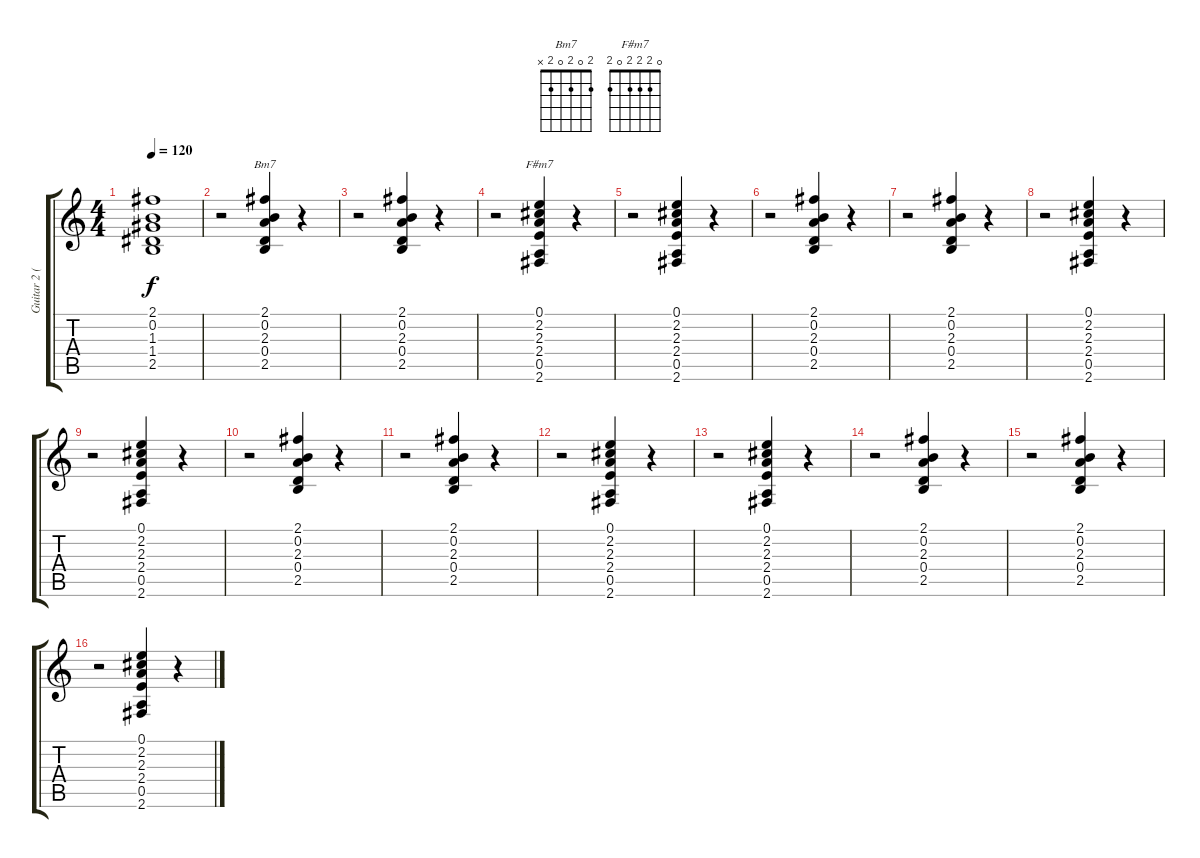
\track ("Guitar 2 (Rythm)" "Guitar 2 (") {instrument electricguitarclean}
\staff {score tabs}
\tuning (E4 B3 G3 D3 A2 E2) {hide}
\chord ("Bm7" 2 0 2 0 2 x)
\chord ("F#m7" 0 2 2 2 0 2)
\ts (4 4)
\tempo 120
\clef g2
\ks c
(2.1{t} 0.2{t} 1.3{t} 1.4{t} 2.5{t}).1{dy f} |
r.2 (2.1 0.2 2.3 0.4 2.5).4{ch "Bm7"} r.4 |
r.2 (2.1 0.2 2.3 0.4 2.5).4 r.4 |
r.2 (0.1 2.2 2.3 2.4 0.5 2.6).4{ch "F#m7"} r.4 |
r.2 (0.1 2.2 2.3 2.4 0.5 2.6).4 r.4 |
r.2 (2.1 0.2 2.3 0.4 2.5).4 r.4 |
r.2 (2.1 0.2 2.3 0.4 2.5).4 r.4 |
r.2 (0.1 2.2 2.3 2.4 0.5 2.6).4 r.4 |
r.2 (0.1 2.2 2.3 2.4 0.5 2.6).4 r.4 |
r.2 (2.1 0.2 2.3 0.4 2.5).4 r.4 |
r.2 (2.1 0.2 2.3 0.4 2.5).4 r.4 |
r.2 (0.1 2.2 2.3 2.4 0.5 2.6).4 r.4 |
r.2 (0.1 2.2 2.3 2.4 0.5 2.6).4 r.4 |
r.2 (2.1 0.2 2.3 0.4 2.5).4 r.4 |
r.2 (2.1 0.2 2.3 0.4 2.5).4 r.4 |
r.2 (0.1 2.2 2.3 2.4 0.5 2.6).4 r.4
